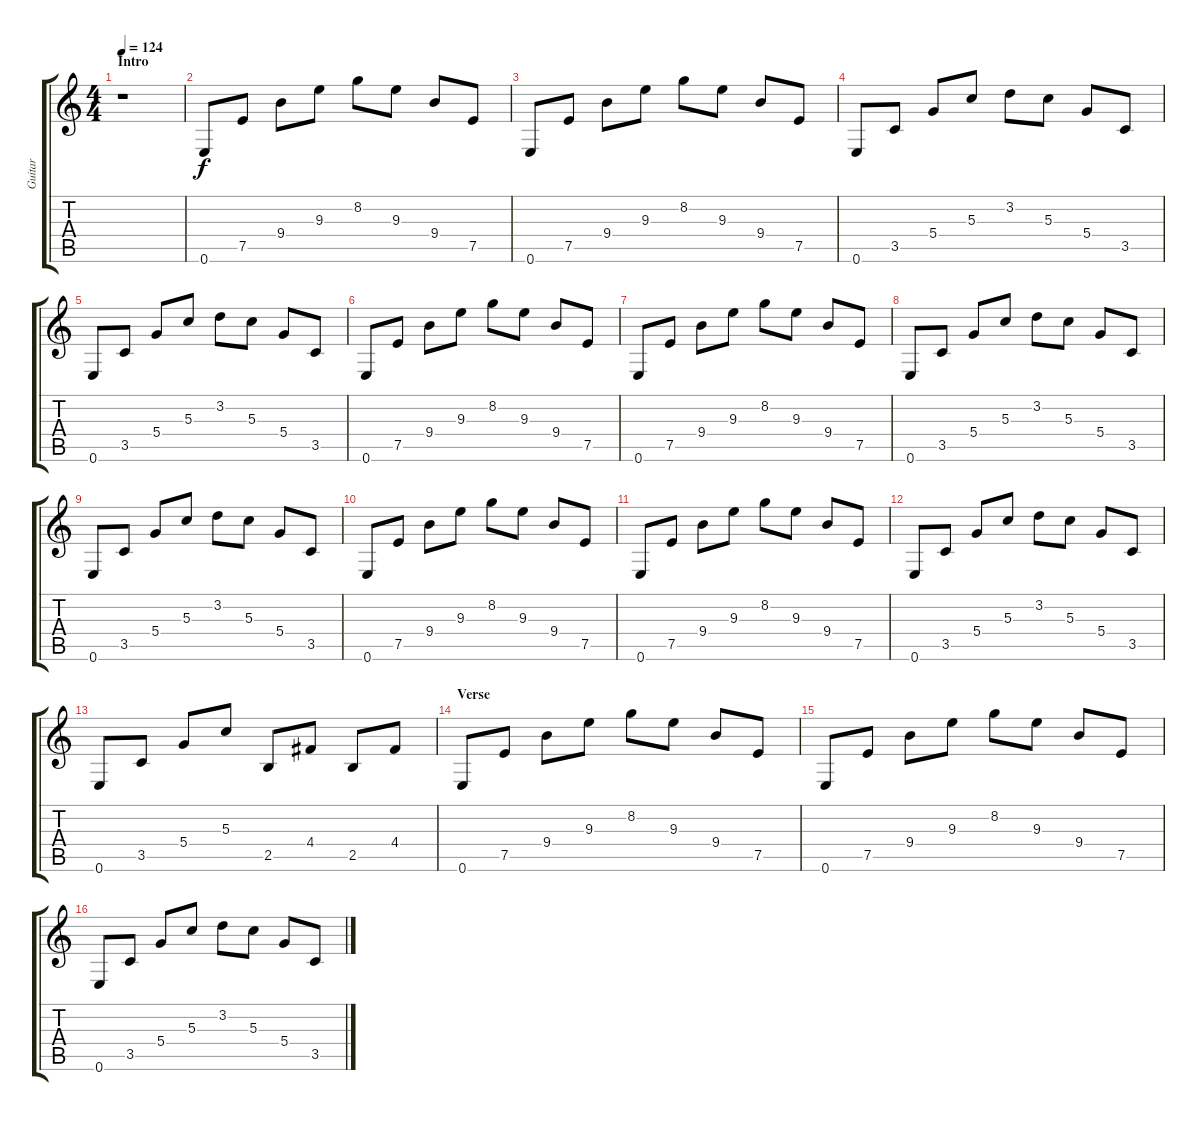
\track ("Guitar" "Guitar") {instrument acousticguitarnylon}
\staff {score tabs}
\tuning (E4 B3 G3 D3 A2 E2) {hide}
\ts (4 4)
\section ("" "Intro")
\tempo 124
\clef g2
\ks c
r.1{dy f instrument acousticguitarnylon} |
0.6.8 7.5.8 9.4.8 9.3.8 8.2.8 9.3.8 9.4.8 7.5.8 |
0.6.8 7.5.8 9.4.8 9.3.8 8.2.8 9.3.8 9.4.8 7.5.8 |
0.6.8 3.5.8 5.4.8 5.3.8 3.2.8 5.3.8 5.4.8 3.5.8 |
0.6.8 3.5.8 5.4.8 5.3.8 3.2.8 5.3.8 5.4.8 3.5.8 |
0.6.8 7.5.8 9.4.8 9.3.8 8.2.8 9.3.8 9.4.8 7.5.8 |
0.6.8 7.5.8 9.4.8 9.3.8 8.2.8 9.3.8 9.4.8 7.5.8 |
0.6.8 3.5.8 5.4.8 5.3.8 3.2.8 5.3.8 5.4.8 3.5.8 |
0.6.8 3.5.8 5.4.8 5.3.8 3.2.8 5.3.8 5.4.8 3.5.8 |
0.6.8 7.5.8 9.4.8 9.3.8 8.2.8 9.3.8 9.4.8 7.5.8 |
0.6.8 7.5.8 9.4.8 9.3.8 8.2.8 9.3.8 9.4.8 7.5.8 |
0.6.8 3.5.8 5.4.8 5.3.8 3.2.8 5.3.8 5.4.8 3.5.8 |
0.6.8 3.5.8 5.4.8 5.3.8 2.5.8 4.4.8 2.5.8 4.4.8 |
\section ("" "Verse")
0.6.8 7.5.8 9.4.8 9.3.8 8.2.8 9.3.8 9.4.8 7.5.8 |
0.6.8 7.5.8 9.4.8 9.3.8 8.2.8 9.3.8 9.4.8 7.5.8 |
0.6.8 3.5.8 5.4.8 5.3.8 3.2.8 5.3.8 5.4.8 3.5.8
